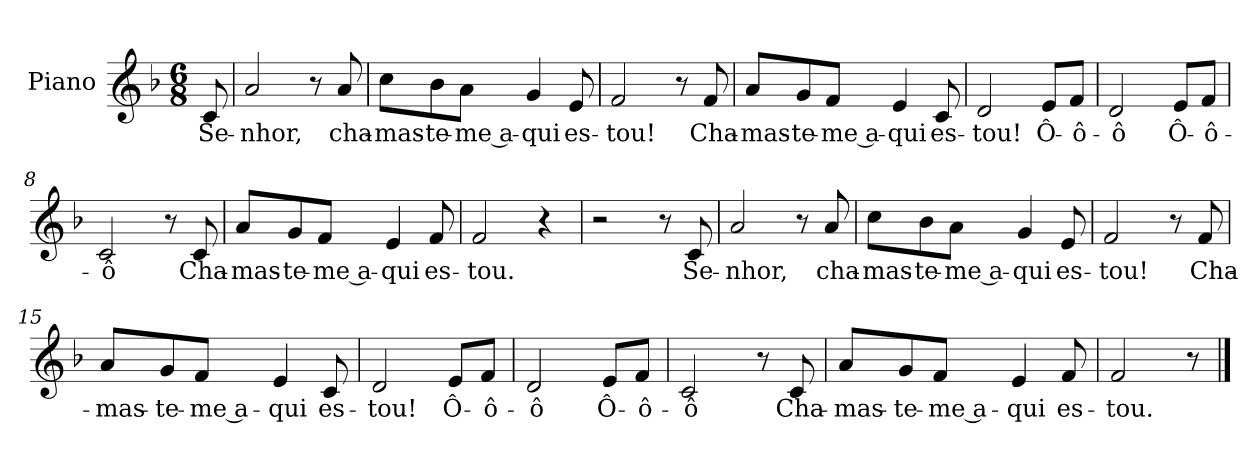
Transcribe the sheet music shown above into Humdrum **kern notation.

**kern	**text
*part1	*part1
*staff1	*staff1
*I"Piano	*
*I'Pno.	*
*clefG2	*
*k[b-]	*
*M6/8	*
*MM83	*
=1	=1
!	!LO:LY:b
8c/	Se-
=2	=2
!	!LO:LY:b
2a/	-nhor,
8r	.
!	!LO:LY:b
8a/	cha-
=3	=3
!	!LO:LY:b
8cc\L	-mas-
!	!LO:LY:b
8b-\	-te-
!	!LO:LY:b
8a\J	-me a-
!	!LO:LY:b
4g/	-qui
!	!LO:LY:b
8e/	es-
=4	=4
!	!LO:LY:b
2f/	-tou!
8r	.
!	!LO:LY:b
8f/	Cha-
=5	=5
!	!LO:LY:b
8a/L	-mas-
!	!LO:LY:b
8g/	-te-
!	!LO:LY:b
8f/J	-me a-
!	!LO:LY:b
4e/	-qui
!	!LO:LY:b
8c/	es-
!!LO:LB:g=z
=6	=6
!	!LO:LY:b
2d/	-tou!
!	!LO:LY:b
8e/L	Ô-
!	!LO:LY:b
8f/J	-ô-
=7	=7
!	!LO:LY:b
2d/	-ô
!	!LO:LY:b
8e/L	Ô-
!	!LO:LY:b
8f/J	-ô-
=8	=8
!	!LO:LY:b
2c/	-ô
8r	.
!	!LO:LY:b
8c/	Cha-
=9	=9
!	!LO:LY:b
8a/L	-mas-
!	!LO:LY:b
8g/	-te-
!	!LO:LY:b
8f/J	-me a-
!	!LO:LY:b
4e/	-qui
!	!LO:LY:b
8f/	es-
=10	=10
!	!LO:LY:b
2f/	-tou.
4r	.
!!LO:LB:g=z
=11	=11
2r	.
8r	.
!	!LO:LY:b
8c/	Se-
=12	=12
!	!LO:LY:b
2a/	-nhor,
8r	.
!	!LO:LY:b
8a/	cha-
=13	=13
!	!LO:LY:b
8cc\L	-mas-
!	!LO:LY:b
8b-\	-te-
!	!LO:LY:b
8a\J	-me a-
!	!LO:LY:b
4g/	-qui
!	!LO:LY:b
8e/	es-
=14	=14
!	!LO:LY:b
2f/	-tou!
8r	.
!	!LO:LY:b
8f/	Cha-
=15	=15
!	!LO:LY:b
8a/L	-mas-
!	!LO:LY:b
8g/	-te-
!	!LO:LY:b
8f/J	-me a-
!	!LO:LY:b
4e/	-qui
!	!LO:LY:b
8c/	es-
!!LO:LB:g=z
=16	=16
!	!LO:LY:b
2d/	-tou!
!	!LO:LY:b
8e/L	Ô-
!	!LO:LY:b
8f/J	-ô-
=17	=17
!	!LO:LY:b
2d/	-ô
!	!LO:LY:b
8e/L	Ô-
!	!LO:LY:b
8f/J	-ô-
=18	=18
!	!LO:LY:b
2c/	-ô
8r	.
!	!LO:LY:b
8c/	Cha-
=19	=19
!	!LO:LY:b
8a/L	-mas-
!	!LO:LY:b
8g/	-te-
!	!LO:LY:b
8f/J	-me a-
!	!LO:LY:b
4e/	-qui
!	!LO:LY:b
8f/	es-
=20	=20
!	!LO:LY:b
2f/	-tou.
8r	.
==	==
*-	*-
